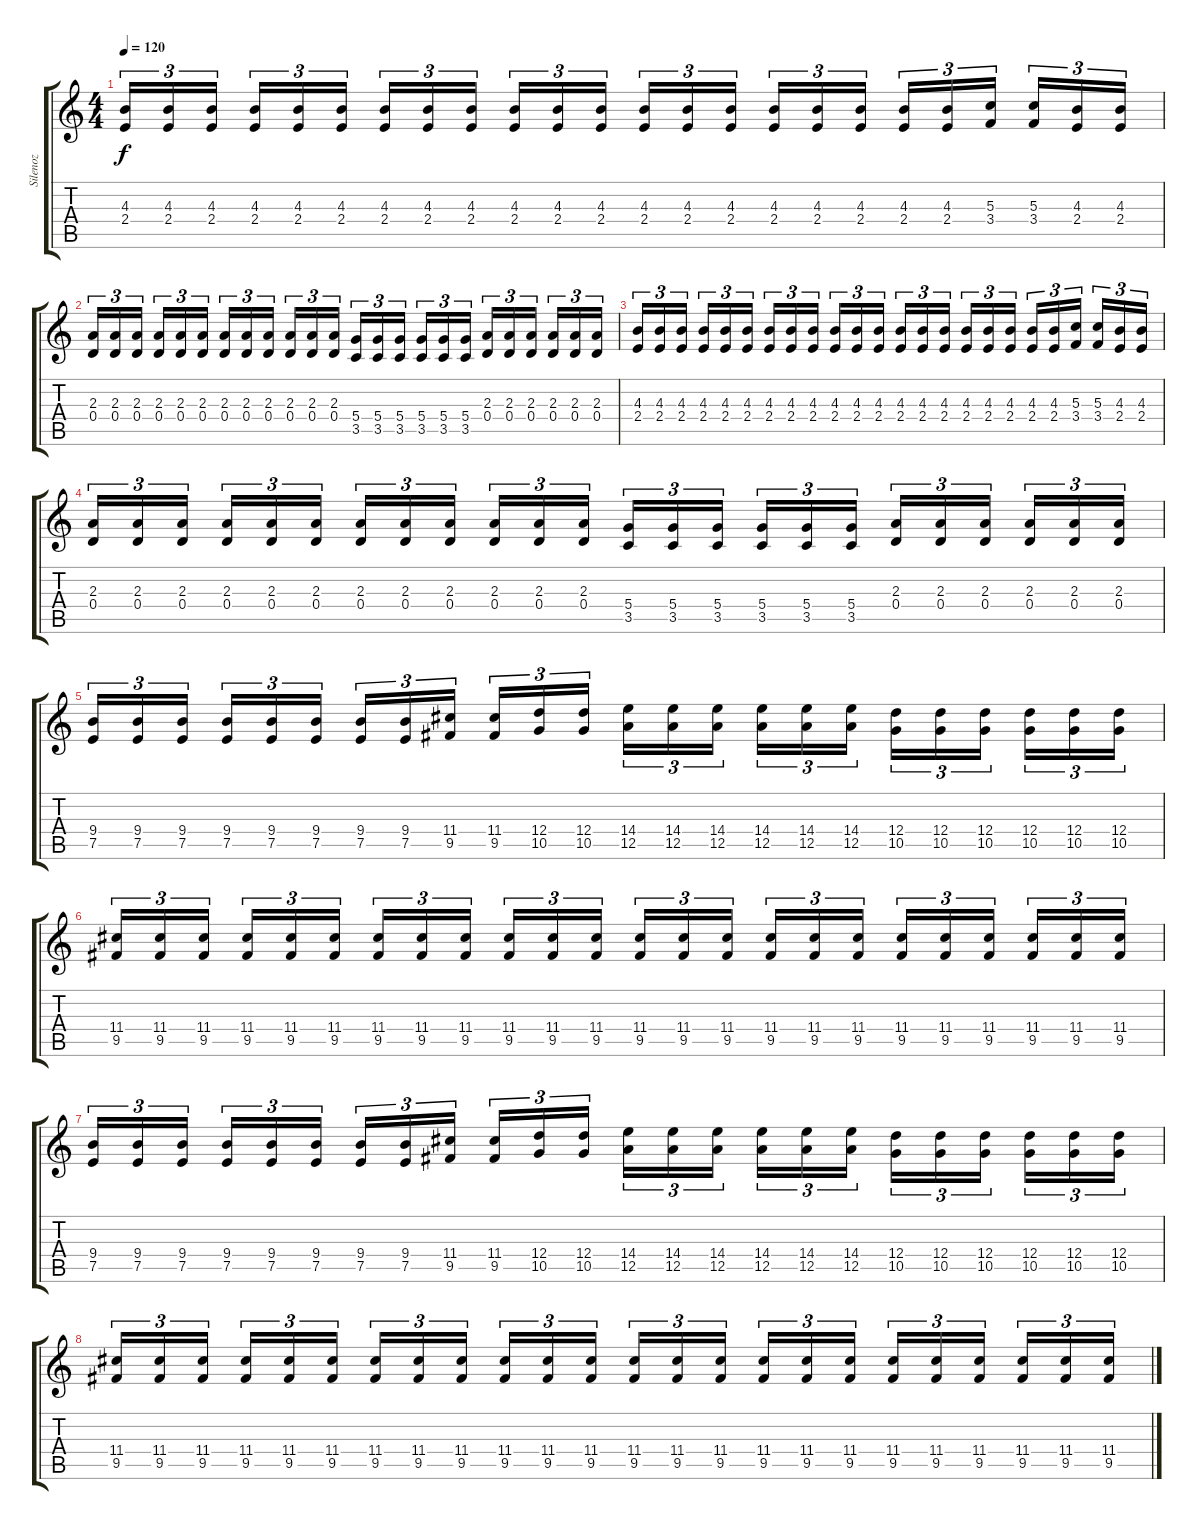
\track ("Silenoz" "Silenoz") {instrument distortionguitar}
\staff {score tabs}
\tuning (E4 B3 G3 D3 A2 E2) {hide}
\ts (4 4)
\tempo 120
\clef g2
\ks c
(4.3 2.4).16{tu (3 2) dy f} (4.3 2.4).16{tu (3 2)} (4.3 2.4).16{tu (3 2)} (4.3 2.4).16{tu (3 2)} (4.3 2.4).16{tu (3 2)} (4.3 2.4).16{tu (3 2)} (4.3 2.4).16{tu (3 2)} (4.3 2.4).16{tu (3 2)} (4.3 2.4).16{tu (3 2)} (4.3 2.4).16{tu (3 2)} (4.3 2.4).16{tu (3 2)} (4.3 2.4).16{tu (3 2)} (4.3 2.4).16{tu (3 2)} (4.3 2.4).16{tu (3 2)} (4.3 2.4).16{tu (3 2)} (4.3 2.4).16{tu (3 2)} (4.3 2.4).16{tu (3 2)} (4.3 2.4).16{tu (3 2)} (4.3 2.4).16{tu (3 2)} (4.3 2.4).16{tu (3 2)} (5.3 3.4).16{tu (3 2)} (5.3 3.4).16{tu (3 2)} (4.3 2.4).16{tu (3 2)} (4.3 2.4).16{tu (3 2)} |
(2.3 0.4).16{tu (3 2)} (2.3 0.4).16{tu (3 2)} (2.3 0.4).16{tu (3 2)} (2.3 0.4).16{tu (3 2)} (2.3 0.4).16{tu (3 2)} (2.3 0.4).16{tu (3 2)} (2.3 0.4).16{tu (3 2)} (2.3 0.4).16{tu (3 2)} (2.3 0.4).16{tu (3 2)} (2.3 0.4).16{tu (3 2)} (2.3 0.4).16{tu (3 2)} (2.3 0.4).16{tu (3 2)} (5.4 3.5).16{tu (3 2)} (5.4 3.5).16{tu (3 2)} (5.4 3.5).16{tu (3 2)} (5.4 3.5).16{tu (3 2)} (5.4 3.5).16{tu (3 2)} (5.4 3.5).16{tu (3 2)} (2.3 0.4).16{tu (3 2)} (2.3 0.4).16{tu (3 2)} (2.3 0.4).16{tu (3 2)} (2.3 0.4).16{tu (3 2)} (2.3 0.4).16{tu (3 2)} (2.3 0.4).16{tu (3 2)} |
(4.3 2.4).16{tu (3 2)} (4.3 2.4).16{tu (3 2)} (4.3 2.4).16{tu (3 2)} (4.3 2.4).16{tu (3 2)} (4.3 2.4).16{tu (3 2)} (4.3 2.4).16{tu (3 2)} (4.3 2.4).16{tu (3 2)} (4.3 2.4).16{tu (3 2)} (4.3 2.4).16{tu (3 2)} (4.3 2.4).16{tu (3 2)} (4.3 2.4).16{tu (3 2)} (4.3 2.4).16{tu (3 2)} (4.3 2.4).16{tu (3 2)} (4.3 2.4).16{tu (3 2)} (4.3 2.4).16{tu (3 2)} (4.3 2.4).16{tu (3 2)} (4.3 2.4).16{tu (3 2)} (4.3 2.4).16{tu (3 2)} (4.3 2.4).16{tu (3 2)} (4.3 2.4).16{tu (3 2)} (5.3 3.4).16{tu (3 2)} (5.3 3.4).16{tu (3 2)} (4.3 2.4).16{tu (3 2)} (4.3 2.4).16{tu (3 2)} |
(2.3 0.4).16{tu (3 2)} (2.3 0.4).16{tu (3 2)} (2.3 0.4).16{tu (3 2)} (2.3 0.4).16{tu (3 2)} (2.3 0.4).16{tu (3 2)} (2.3 0.4).16{tu (3 2)} (2.3 0.4).16{tu (3 2)} (2.3 0.4).16{tu (3 2)} (2.3 0.4).16{tu (3 2)} (2.3 0.4).16{tu (3 2)} (2.3 0.4).16{tu (3 2)} (2.3 0.4).16{tu (3 2)} (5.4 3.5).16{tu (3 2)} (5.4 3.5).16{tu (3 2)} (5.4 3.5).16{tu (3 2)} (5.4 3.5).16{tu (3 2)} (5.4 3.5).16{tu (3 2)} (5.4 3.5).16{tu (3 2)} (2.3 0.4).16{tu (3 2)} (2.3 0.4).16{tu (3 2)} (2.3 0.4).16{tu (3 2)} (2.3 0.4).16{tu (3 2)} (2.3 0.4).16{tu (3 2)} (2.3 0.4).16{tu (3 2)} |
(9.4 7.5).16{tu (3 2)} (9.4 7.5).16{tu (3 2)} (9.4 7.5).16{tu (3 2)} (9.4 7.5).16{tu (3 2)} (9.4 7.5).16{tu (3 2)} (9.4 7.5).16{tu (3 2)} (9.4 7.5).16{tu (3 2)} (9.4 7.5).16{tu (3 2)} (11.4 9.5).16{tu (3 2)} (11.4 9.5).16{tu (3 2)} (12.4 10.5).16{tu (3 2)} (12.4 10.5).16{tu (3 2)} (14.4 12.5).16{tu (3 2)} (14.4 12.5).16{tu (3 2)} (14.4 12.5).16{tu (3 2)} (14.4 12.5).16{tu (3 2)} (14.4 12.5).16{tu (3 2)} (14.4 12.5).16{tu (3 2)} (12.4 10.5).16{tu (3 2)} (12.4 10.5).16{tu (3 2)} (12.4 10.5).16{tu (3 2)} (12.4 10.5).16{tu (3 2)} (12.4 10.5).16{tu (3 2)} (12.4 10.5).16{tu (3 2)} |
(11.4 9.5).16{tu (3 2)} (11.4 9.5).16{tu (3 2)} (11.4 9.5).16{tu (3 2)} (11.4 9.5).16{tu (3 2)} (11.4 9.5).16{tu (3 2)} (11.4 9.5).16{tu (3 2)} (11.4 9.5).16{tu (3 2)} (11.4 9.5).16{tu (3 2)} (11.4 9.5).16{tu (3 2)} (11.4 9.5).16{tu (3 2)} (11.4 9.5).16{tu (3 2)} (11.4 9.5).16{tu (3 2)} (11.4 9.5).16{tu (3 2)} (11.4 9.5).16{tu (3 2)} (11.4 9.5).16{tu (3 2)} (11.4 9.5).16{tu (3 2)} (11.4 9.5).16{tu (3 2)} (11.4 9.5).16{tu (3 2)} (11.4 9.5).16{tu (3 2)} (11.4 9.5).16{tu (3 2)} (11.4 9.5).16{tu (3 2)} (11.4 9.5).16{tu (3 2)} (11.4 9.5).16{tu (3 2)} (11.4 9.5).16{tu (3 2)} |
(9.4 7.5).16{tu (3 2)} (9.4 7.5).16{tu (3 2)} (9.4 7.5).16{tu (3 2)} (9.4 7.5).16{tu (3 2)} (9.4 7.5).16{tu (3 2)} (9.4 7.5).16{tu (3 2)} (9.4 7.5).16{tu (3 2)} (9.4 7.5).16{tu (3 2)} (11.4 9.5).16{tu (3 2)} (11.4 9.5).16{tu (3 2)} (12.4 10.5).16{tu (3 2)} (12.4 10.5).16{tu (3 2)} (14.4 12.5).16{tu (3 2)} (14.4 12.5).16{tu (3 2)} (14.4 12.5).16{tu (3 2)} (14.4 12.5).16{tu (3 2)} (14.4 12.5).16{tu (3 2)} (14.4 12.5).16{tu (3 2)} (12.4 10.5).16{tu (3 2)} (12.4 10.5).16{tu (3 2)} (12.4 10.5).16{tu (3 2)} (12.4 10.5).16{tu (3 2)} (12.4 10.5).16{tu (3 2)} (12.4 10.5).16{tu (3 2)} |
(11.4 9.5).16{tu (3 2)} (11.4 9.5).16{tu (3 2)} (11.4 9.5).16{tu (3 2)} (11.4 9.5).16{tu (3 2)} (11.4 9.5).16{tu (3 2)} (11.4 9.5).16{tu (3 2)} (11.4 9.5).16{tu (3 2)} (11.4 9.5).16{tu (3 2)} (11.4 9.5).16{tu (3 2)} (11.4 9.5).16{tu (3 2)} (11.4 9.5).16{tu (3 2)} (11.4 9.5).16{tu (3 2)} (11.4 9.5).16{tu (3 2)} (11.4 9.5).16{tu (3 2)} (11.4 9.5).16{tu (3 2)} (11.4 9.5).16{tu (3 2)} (11.4 9.5).16{tu (3 2)} (11.4 9.5).16{tu (3 2)} (11.4 9.5).16{tu (3 2)} (11.4 9.5).16{tu (3 2)} (11.4 9.5).16{tu (3 2)} (11.4 9.5).16{tu (3 2)} (11.4 9.5).16{tu (3 2)} (11.4 9.5).16{tu (3 2)}
